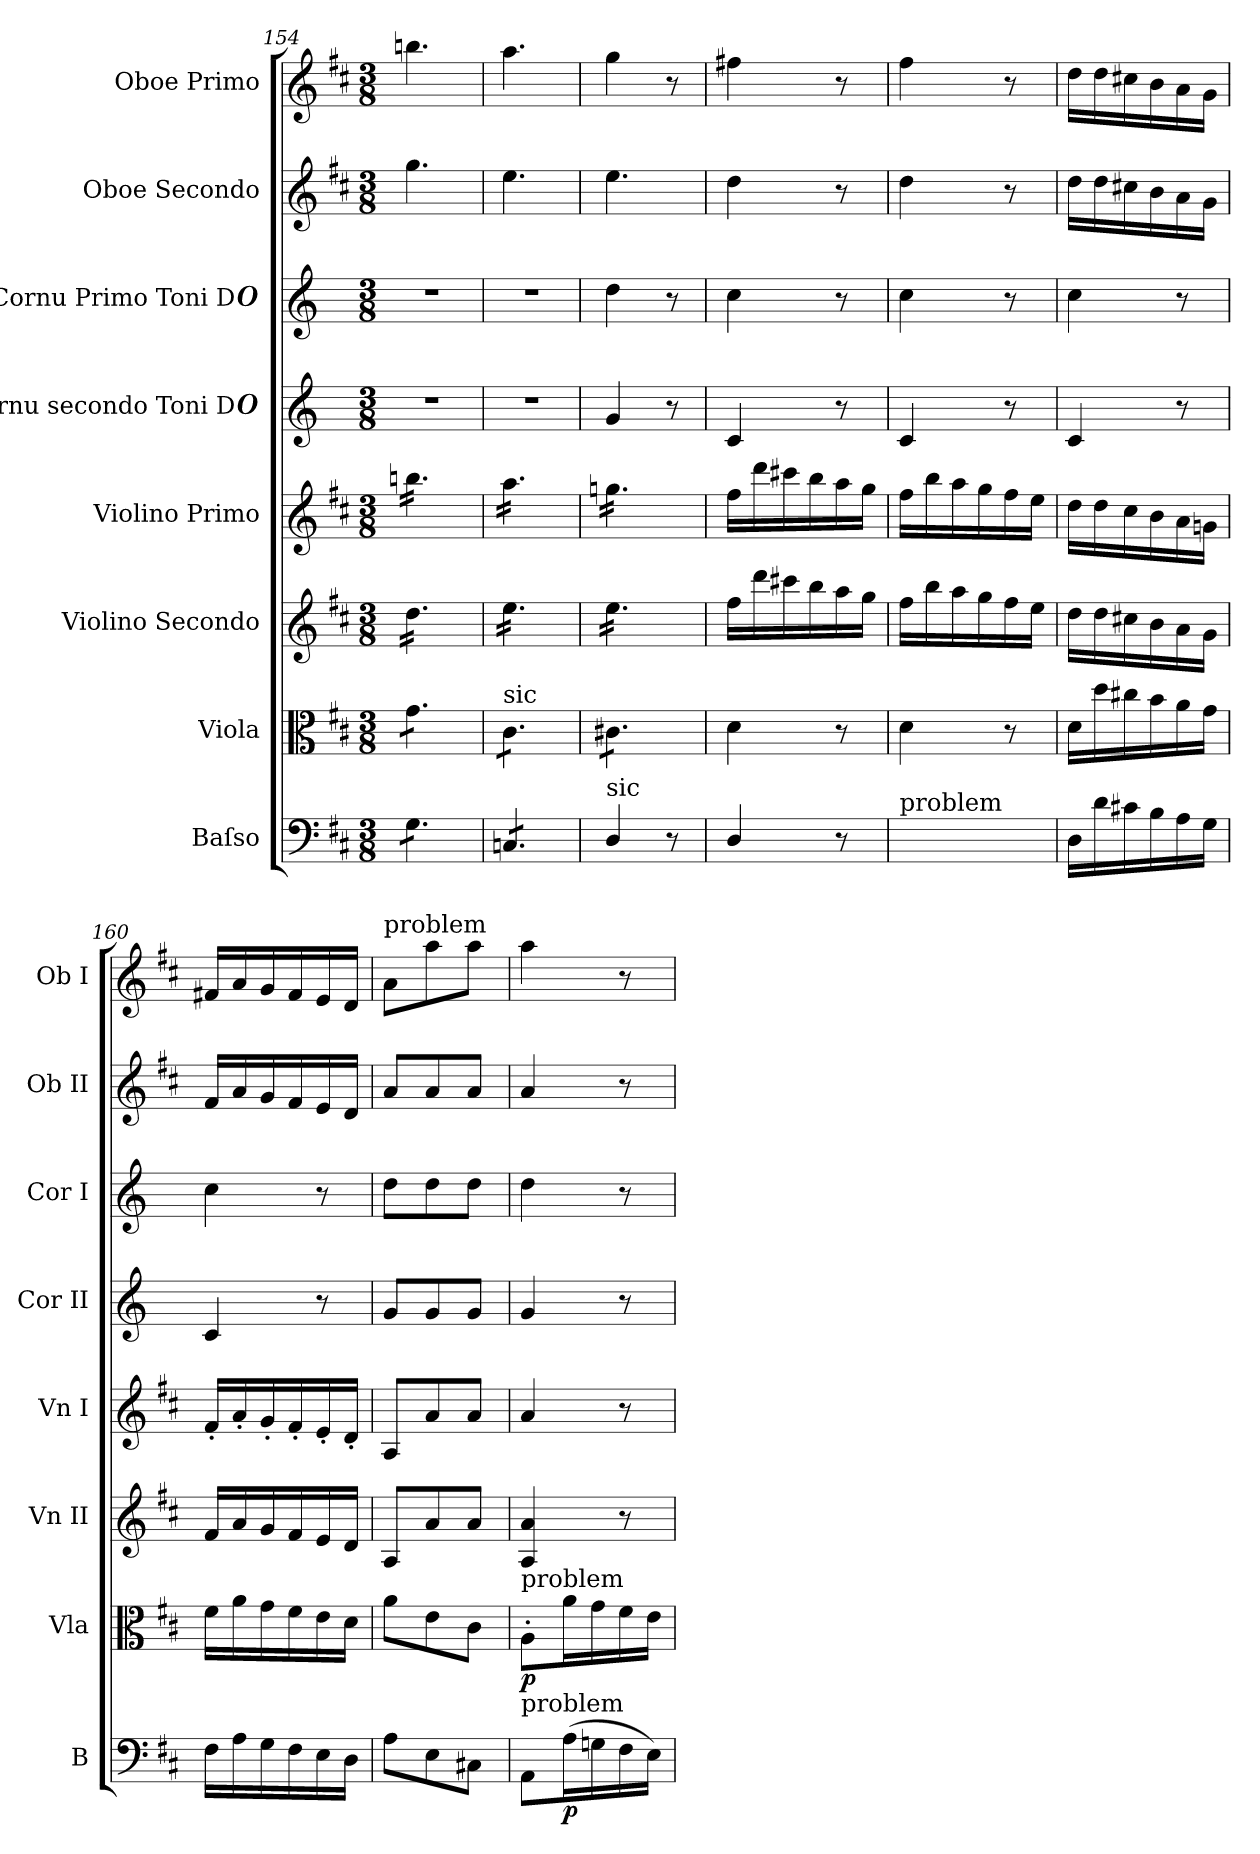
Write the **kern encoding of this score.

**kern	**dynam	**kern	**dynam	**kern	**kern	**kern	**kern	**kern	**kern
*part8	*part8	*part7	*part7	*part6	*part5	*part4	*part3	*part2	*part1
*staff8	*staff8	*staff7	*staff7	*staff6	*staff5	*staff4	*staff3	*staff2	*staff1
*I"Baſso	*	*I"Viola	*	*I"Violino Secondo	*I"Violino Primo	*I"Cornu secondo Toni D#	*I"Cornu Primo Toni D#	*I"Oboe Secondo	*I"Oboe Primo
*I'B	*	*I'Vla	*	*I'Vn II	*I'Vn I	*I'Cor II	*I'Cor I	*I'Ob II	*I'Ob I
*clefF4	*	*clefC3	*	*clefG2	*clefG2	*clefG2	*clefG2	*clefG2	*clefG2
*	*	*	*	*	*	*ITrd-1c-2	*ITrd-1c-2	*	*
*k[f#c#]	*	*k[f#c#]	*	*k[f#c#]	*k[f#c#]	*k[f#c#]	*k[f#c#]	*k[f#c#]	*k[f#c#]
*D:	*	*D:	*	*D:	*D:	*	*	*D:	*D:
*M3/8	*	*M3/8	*	*M3/8	*M3/8	*M3/8	*M3/8	*M3/8	*M3/8
=154	=154	=154	=154	=154	=154	=154	=154	=154	=154
*tremolo	*	*	*	*	*	*	*	*	*
*	*	*tremolo	*	*	*	*	*	*	*
*	*	*	*	*tremolo	*	*	*	*	*
*	*	*	*	*	*tremolo	*	*	*	*
8G\L	.	8g\L	.	16dd\LL	16bbn\LL	4.r	4.r	4.gg\	4.bbn\
.	.	.	.	16dd\	16bbn\	.	.	.	.
8G\	.	8g\	.	16dd\	16bbn\	.	.	.	.
.	.	.	.	16dd\	16bbn\	.	.	.	.
8G\J	.	8g\J	.	16dd\	16bbn\	.	.	.	.
.	.	.	.	16dd\JJ	16bbn\JJ	.	.	.	.
=155	=155	=155	=155	=155	=155	=155	=155	=155	=155
!	!	!LO:TX:a:t=sic	!	!	!	!	!	!	!
8Cn/L	.	8c#\L	.	16ee\LL	16aa\LL	4.r	4.r	4.ee\	4.aa\
.	.	.	.	16ee\	16aa\	.	.	.	.
8Cn/	.	8c#\	.	16ee\	16aa\	.	.	.	.
.	.	.	.	16ee\	16aa\	.	.	.	.
8Cn/J	.	8c#\J	.	16ee\	16aa\	.	.	.	.
*Xtremolo	*	*	*	*	*	*	*	*	*
.	.	.	.	16ee\JJ	16aa\JJ	.	.	.	.
=156	=156	=156	=156	=156	=156	=156	=156	=156	=156
!LO:TX:a:t=sic	!	!	!	!	!	!	!	!	!
4D/	.	8c#X\L	.	16ee\LL	16ggn\LL	4a/	4ee\	4.ee\	4gg\
.	.	.	.	16ee\	16ggn\	.	.	.	.
.	.	8c#X\	.	16ee\	16ggn\	.	.	.	.
.	.	.	.	16ee\	16ggn\	.	.	.	.
8r	.	8c#X\J	.	16ee\	16ggn\	8r	8r	.	8r
*	*	*Xtremolo	*	*	*	*	*	*	*
.	.	.	.	16ee\JJ	16ggn\JJ	.	.	.	.
*	*	*	*	*	*Xtremolo	*	*	*	*
*	*	*	*	*Xtremolo	*	*	*	*	*
=157	=157	=157	=157	=157	=157	=157	=157	=157	=157
4D/	.	4d\	.	16ff#\LL	16ff#\LL	4d/	4dd\	4dd\	4ff#X\
.	.	.	.	16ddd\	16ddd\	.	.	.	.
.	.	.	.	16ccc#X\	16ccc#X\	.	.	.	.
.	.	.	.	16bb\	16bb\	.	.	.	.
8r	.	8r	.	16aa\	16aa\	8r	8r	8r	8r
.	.	.	.	16gg\JJ	16gg\JJ	.	.	.	.
=158	=158	=158	=158	=158	=158	=158	=158	=158	=158
!LO:TX:a:t=problem	!	!	!	!	!	!	!	!	!
4D/yy	.	4d\	.	16ff#\LL	16ff#\LL	4d/	4dd\	4dd\	4ff#\
.	.	.	.	16bb\	16bb\	.	.	.	.
.	.	.	.	16aa\	16aa\	.	.	.	.
.	.	.	.	16gg\	16gg\	.	.	.	.
8ryy	.	8r	.	16ff#\	16ff#\	8r	8r	8r	8r
.	.	.	.	16ee\JJ	16ee\JJ	.	.	.	.
=159	=159	=159	=159	=159	=159	=159	=159	=159	=159
16D\LL	.	16d\LL	.	16dd\LL	16dd\LL	4d/	4dd\	16dd\LL	16dd\LL
16d\	.	16dd\	.	16dd\	16dd\	.	.	16dd\	16dd\
16c#X\	.	16cc#X\	.	16cc#X\	16cc#\	.	.	16cc#X\	16cc#X\
16B\	.	16b\	.	16b\	16b\	.	.	16b\	16b\
16A\	.	16a\	.	16a\	16a\	8r	8r	16a\	16a\
16G\JJ	.	16g\JJ	.	16g\JJ	16gn\JJ	.	.	16g\JJ	16g\JJ
=160	=160	=160	=160	=160	=160	=160	=160	=160	=160
16F#\LL	.	16f#\LL	.	16f#/LL	16f#'/LL	4d/	4dd\	16f#/LL	16f#X/LL
16A\	.	16a\	.	16a/	16a'/	.	.	16a/	16a/
16G\	.	16g\	.	16g/	16g'/	.	.	16g/	16g/
16F#\	.	16f#\	.	16f#/	16f#'/	.	.	16f#/	16f#/
16E\	.	16e\	.	16e/	16e'/	8r	8r	16e/	16e/
16D\JJ	.	16d\JJ	.	16d/JJ	16d'/JJ	.	.	16d/JJ	16d/JJ
=161	=161	=161	=161	=161	=161	=161	=161	=161	=161
!	!	!	!	!	!	!	!	!	!LO:TX:a:t=problem
8A\L	.	8a\L	.	8A/L	8A/L	8a/L	8ee\L	8a/L	8a/L
8E\	.	8e\	.	8a/	8a/	8a/	8ee\	8a/	8aa\
8C#X\J	.	8c#\J	.	8a/J	8a/J	8a/J	8ee\J	8a/J	8aa\J
=162	=162	=162	=162	=162	=162	=162	=162	=162	=162
!	!	!LO:TX:a:t=problem	!	!	!	!	!	!	!
!LO:TX:a:t=problem	!	!	!	!	!	!	!	!	!
8AA/L	.	8A'/L	p	4A/ 4a/	4a/	4a/	4ee\	4a/	4aa\
(>16A\L	p	16a\L	.	.	.	.	.	.	.
16Gn\	.	16g\	.	.	.	.	.	.	.
16F#\	.	16f#\	.	8r	8r	8r	8r	8r	8r
16E\JJ)	.	16e\JJ	.	.	.	.	.	.	.
=	=	=	=	=	=	=	=	=	=
*-	*-	*-	*-	*-	*-	*-	*-	*-	*-
